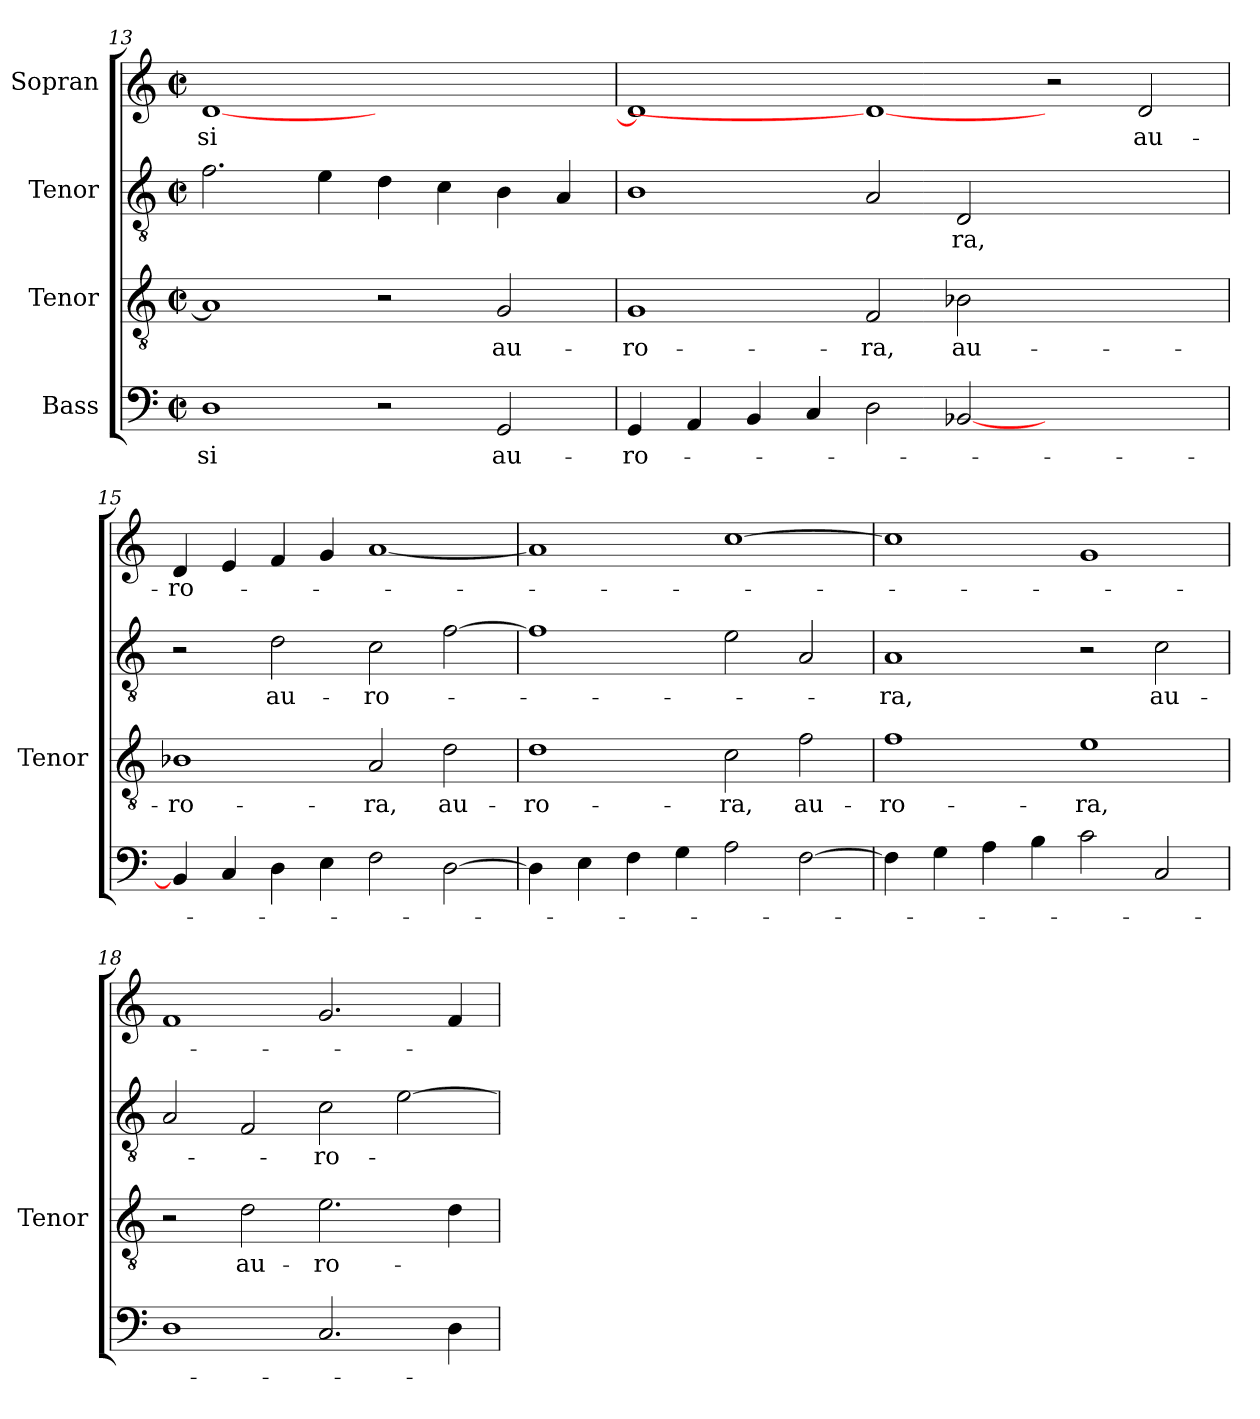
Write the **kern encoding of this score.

**kern	**text	**kern	**text	**kern	**text	**kern	**text
*part4	*part4	*part3	*part3	*part2	*part2	*part1	*part1
*staff4	*staff4	*staff3	*staff3	*staff2	*staff2	*staff1	*staff1
*I"Bass	*	*I"Tenor	*	*I"Tenor	*	*I"Sopran	*
*	*	*I'Tenor	*	*	*	*	*
!!LO:LB:g=z
*clefF4	*	*clefGv2	*	*clefGv2	*	*clefG2	*
*	*	*ITrd7c12	*	*ITrd7c12	*	*	*
*k[]	*	*k[]	*	*k[]	*	*k[]	*
*M2/2	*	*M2/2	*	*M2/2	*	*M2/2	*
*met(c|)	*	*met(c|)	*	*met(c|)	*	*met(c|)	*
=13	=13	=13	=13	=13	=13	=13	=13
!	!LO:LY:b:color=#000000	!	!	!	!	!	!
!	!	!	!	!	!	!	!LO:LY:b:color=#000000
1Di	-si	1AAi]	.	2.Fi\	.	[<1di	-si
.	.	.	.	4Ei\	.	.	.
2r	.	2r	.	4Di\	.	1ryy	.
.	.	.	.	4Ci\	.	.	.
!	!LO:LY:b:color=#000000	!	!	!	!	!	!
!	!	!	!LO:LY:b:color=#000000	!	!	!	!
2GGi/	au-	2GGi/	au-	4BBi\	.	.	.
.	.	.	.	4AAi/	.	.	.
=14	=14	=14	=14	=14	=14	=14	=14
!	!LO:LY:b:color=#000000	!	!	!	!	!	!
!	!	!	!LO:LY:b:color=#000000	!	!	!	!
4GGi/	-ro-	1GGi	-ro-	1BBi	.	1di]	.
4AAi/	.	.	.	.	.	.	.
4BBi/	.	.	.	.	.	.	.
4Ci/	.	.	.	.	.	.	.
!	!	!	!LO:LY:b:color=#000000	!	!	!	!
2Di\	.	2FFi/	-ra,	2AAi/	.	1di_	.
!	!	!	!LO:LY:b:color=#000000	!	!	!	!
!	!	!	!	!	!LO:LY:b:color=#000000	!	!
[<2BB-Xi/	.	2BB-Xi\	au-	2DDi/	-ra,	.	.
1ryy	.	1ryy	.	1ryy	.	2r	.
!	!	!	!	!	!	!	!LO:LY:b:color=#000000
.	.	.	.	.	.	2di/	au-
=15	=15	=15	=15	=15	=15	=15	=15
!	!	!	!LO:LY:b:color=#000000	!	!	!	!
!	!	!	!	!	!	!	!LO:LY:b:color=#000000
4BB-i/]	.	1BB-Xi	-ro-	2r	.	4di/	-ro-
4Ci/	.	.	.	.	.	4ei/	.
!	!	!	!	!	!LO:LY:b:color=#000000	!	!
4Di\	.	.	.	2Di\	au-	4fi/	.
4Ei\	.	.	.	.	.	4gi/	.
!	!	!	!LO:LY:b:color=#000000	!	!	!	!
!	!	!	!	!	!LO:LY:b:color=#000000	!	!
2Fi\	.	2AAi/	-ra,	2Ci\	-ro-	[<1ai	.
!	!	!	!LO:LY:b:color=#000000	!	!	!	!
[>2Di\	.	2Di\	au-	[>2Fi\	.	.	.
=16	=16	=16	=16	=16	=16	=16	=16
!	!	!	!LO:LY:b:color=#000000	!	!	!	!
4Di\]	.	1Di	-ro-	1Fi]	.	1ai]	.
4Ei\	.	.	.	.	.	.	.
4Fi\	.	.	.	.	.	.	.
4Gi\	.	.	.	.	.	.	.
!	!	!	!LO:LY:b:color=#000000	!	!	!	!
2Ai\	.	2Ci\	-ra,	2Ei\	.	[>1cci	.
!	!	!	!LO:LY:b:color=#000000	!	!	!	!
[>2Fi\	.	2Fi\	au-	2AAi/	.	.	.
=17	=17	=17	=17	=17	=17	=17	=17
!	!	!	!LO:LY:b:color=#000000	!	!	!	!
!	!	!	!	!	!LO:LY:b:color=#000000	!	!
4Fi\]	.	1Fi	-ro-	1AAi	-ra,	1cci]	.
4Gi\	.	.	.	.	.	.	.
4Ai\	.	.	.	.	.	.	.
4Bi\	.	.	.	.	.	.	.
!	!	!	!LO:LY:b:color=#000000	!	!	!	!
2ci\	.	1Ei	-ra,	2r	.	1gi	.
!	!	!	!	!	!LO:LY:b:color=#000000	!	!
2Ci/	.	.	.	2Ci\	au-	.	.
=18	=18	=18	=18	=18	=18	=18	=18
1Di	.	2r	.	2AAi/	.	1fi	.
!	!	!	!LO:LY:b:color=#000000	!	!	!	!
.	.	2Di\	au-	2FFi/	.	.	.
!	!	!	!LO:LY:b:color=#000000	!	!	!	!
!	!	!	!	!	!LO:LY:b:color=#000000	!	!
2.Ci/	.	2.Ei\	-ro-	2Ci\	-ro-	2.gi/	.
.	.	.	.	[>2Ei\	.	.	.
4Di\	.	4Di\	.	.	.	4fi/	.
=	=	=	=	=	=	=	=
*-	*-	*-	*-	*-	*-	*-	*-
